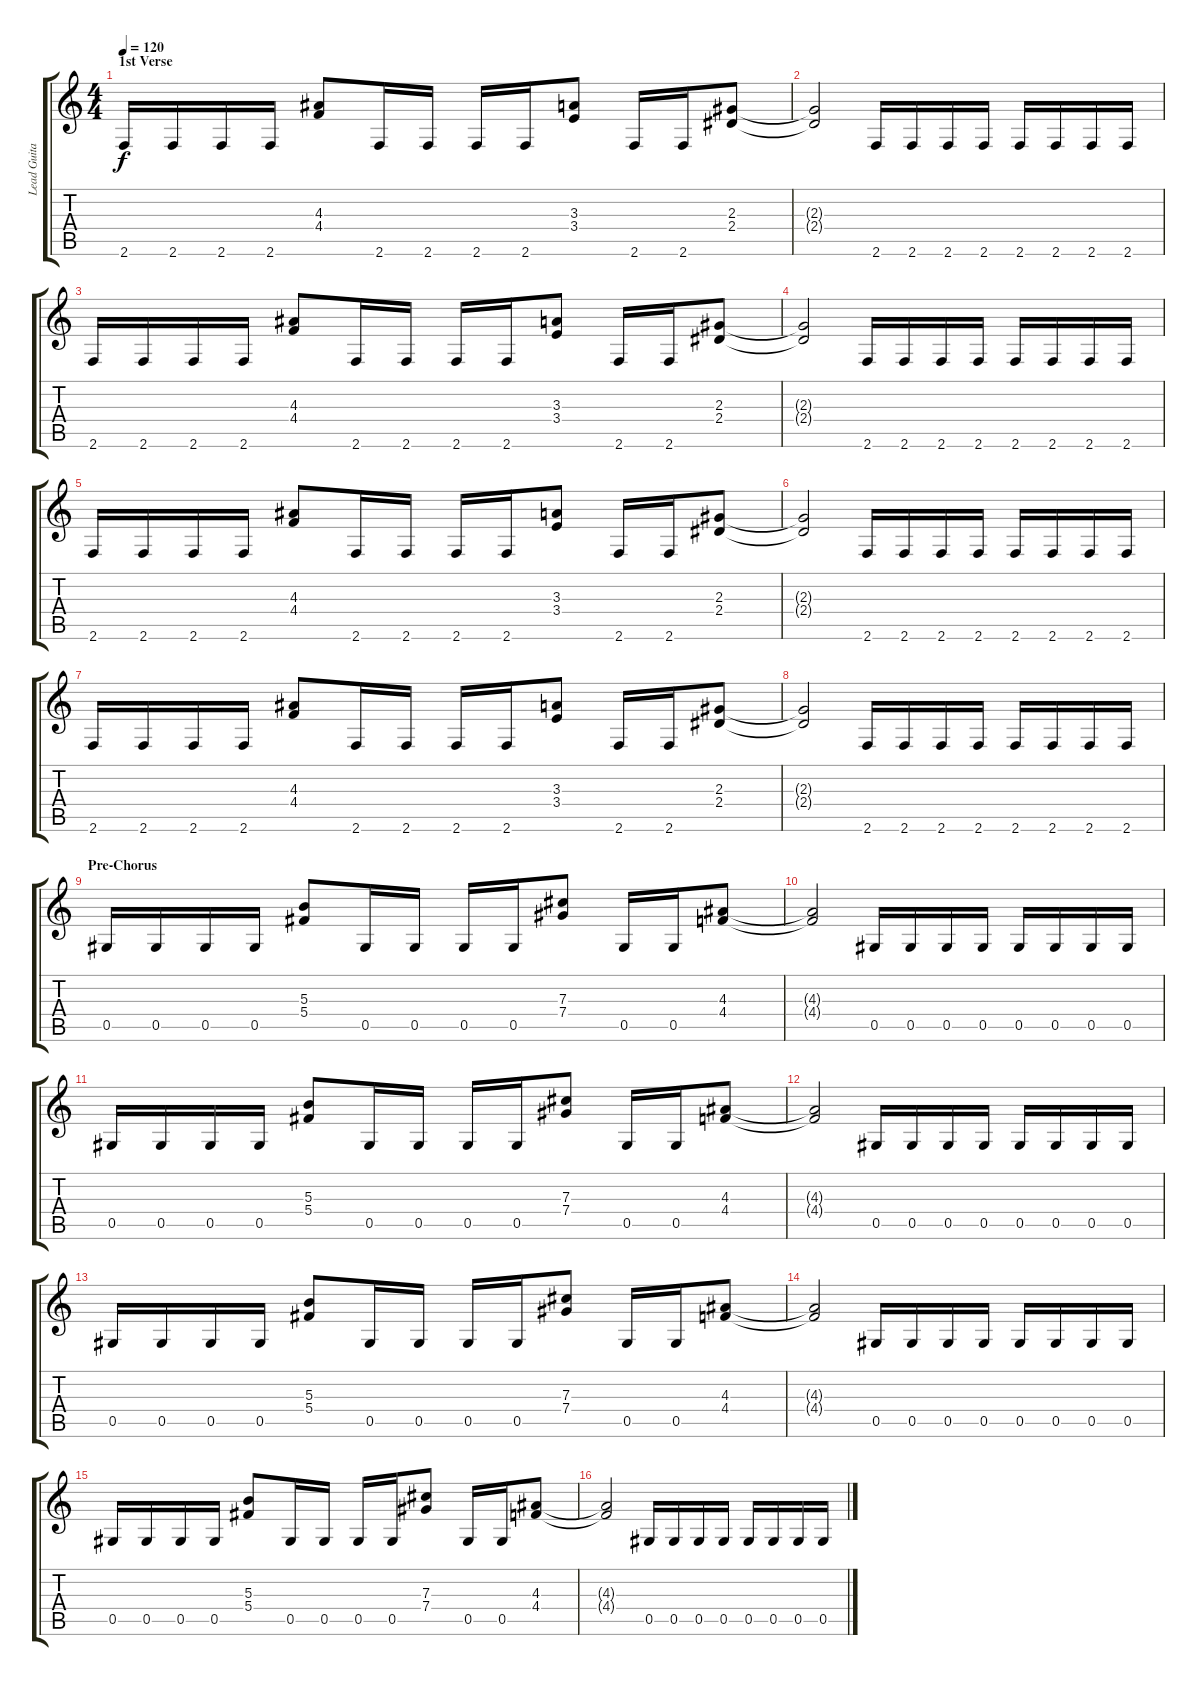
\track ("Lead Guitar (Marty Friedman)" "Lead Guita") {instrument distortionguitar}
\staff {score tabs}
\tuning (Eb4 Bb3 Gb3 Db3 Ab2 Eb2) {hide}
\ts (4 4)
\section ("" "1st Verse")
\tempo 120
\clef g2
\ks c
2.6.16{dy f} 2.6.16 2.6.16 2.6.16 (4.3 4.4).8 2.6.16 2.6.16 2.6.16 2.6.16 (3.3 3.4).8 2.6.16 2.6.16 (2.3 2.4).8 |
(2.3{t} 2.4{t}).2 2.6.16 2.6.16 2.6.16 2.6.16 2.6.16 2.6.16 2.6.16 2.6.16 |
2.6.16 2.6.16 2.6.16 2.6.16 (4.3 4.4).8 2.6.16 2.6.16 2.6.16 2.6.16 (3.3 3.4).8 2.6.16 2.6.16 (2.3 2.4).8 |
(2.3{t} 2.4{t}).2 2.6.16 2.6.16 2.6.16 2.6.16 2.6.16 2.6.16 2.6.16 2.6.16 |
2.6.16 2.6.16 2.6.16 2.6.16 (4.3 4.4).8 2.6.16 2.6.16 2.6.16 2.6.16 (3.3 3.4).8 2.6.16 2.6.16 (2.3 2.4).8 |
(2.3{t} 2.4{t}).2 2.6.16 2.6.16 2.6.16 2.6.16 2.6.16 2.6.16 2.6.16 2.6.16 |
2.6.16 2.6.16 2.6.16 2.6.16 (4.3 4.4).8 2.6.16 2.6.16 2.6.16 2.6.16 (3.3 3.4).8 2.6.16 2.6.16 (2.3 2.4).8 |
(2.3{t} 2.4{t}).2 2.6.16 2.6.16 2.6.16 2.6.16 2.6.16 2.6.16 2.6.16 2.6.16 |
\section ("" "Pre-Chorus")
0.5.16 0.5.16 0.5.16 0.5.16 (5.3 5.4).8 0.5.16 0.5.16 0.5.16 0.5.16 (7.3 7.4).8 0.5.16 0.5.16 (4.3 4.4).8 |
(4.3{t} 4.4{t}).2 0.5.16 0.5.16 0.5.16 0.5.16 0.5.16 0.5.16 0.5.16 0.5.16 |
0.5.16 0.5.16 0.5.16 0.5.16 (5.3 5.4).8 0.5.16 0.5.16 0.5.16 0.5.16 (7.3 7.4).8 0.5.16 0.5.16 (4.3 4.4).8 |
(4.3{t} 4.4{t}).2 0.5.16 0.5.16 0.5.16 0.5.16 0.5.16 0.5.16 0.5.16 0.5.16 |
0.5.16 0.5.16 0.5.16 0.5.16 (5.3 5.4).8 0.5.16 0.5.16 0.5.16 0.5.16 (7.3 7.4).8 0.5.16 0.5.16 (4.3 4.4).8 |
(4.3{t} 4.4{t}).2 0.5.16 0.5.16 0.5.16 0.5.16 0.5.16 0.5.16 0.5.16 0.5.16 |
0.5.16 0.5.16 0.5.16 0.5.16 (5.3 5.4).8 0.5.16 0.5.16 0.5.16 0.5.16 (7.3 7.4).8 0.5.16 0.5.16 (4.3 4.4).8 |
(4.3{t} 4.4{t}).2 0.5.16 0.5.16 0.5.16 0.5.16 0.5.16 0.5.16 0.5.16 0.5.16
